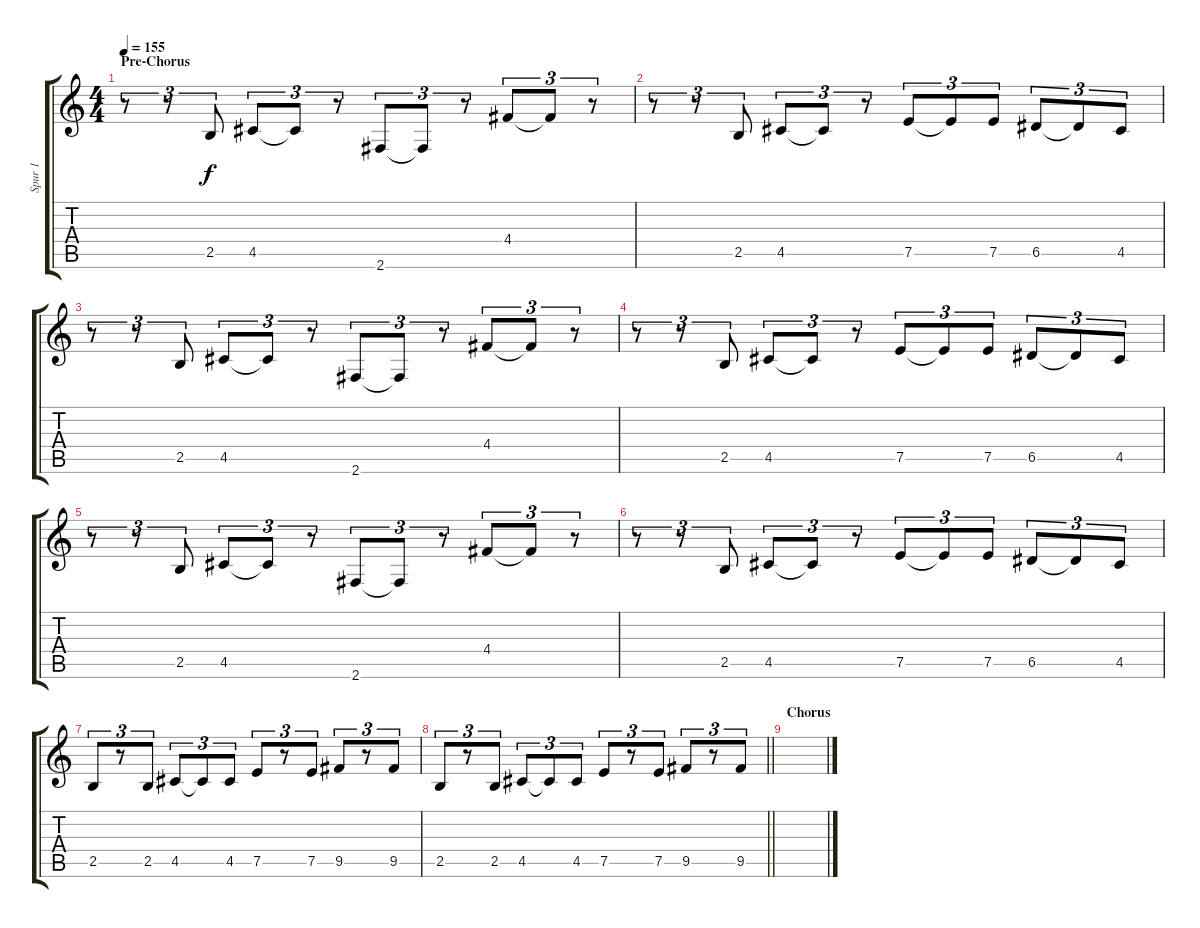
\track ("Spur 1" "Spur 1") {instrument overdrivenguitar}
\staff {score tabs}
\tuning (E4 B3 G3 D3 A2 E2) {hide}
\ts (4 4)
\section ("" "Pre-Chorus")
\tempo 155
\clef g2
\ks c
r.8{tu (3 2) dy f} r.8{tu (3 2)} 2.5.8{tu (3 2)} 4.5.8{tu (3 2)} 4.5{t}.8{tu (3 2)} r.8{tu (3 2)} 2.6.8{tu (3 2)} 2.6{t}.8{tu (3 2)} r.8{tu (3 2)} 4.4.8{tu (3 2)} 4.4{t}.8{tu (3 2)} r.8{tu (3 2)} |
r.8{tu (3 2)} r.8{tu (3 2)} 2.5.8{tu (3 2)} 4.5.8{tu (3 2)} 4.5{t}.8{tu (3 2)} r.8{tu (3 2)} 7.5.8{tu (3 2)} 7.5{t}.8{tu (3 2)} 7.5.8{tu (3 2)} 6.5.8{tu (3 2)} 6.5{t}.8{tu (3 2)} 4.5.8{tu (3 2)} |
r.8{tu (3 2)} r.8{tu (3 2)} 2.5.8{tu (3 2)} 4.5.8{tu (3 2)} 4.5{t}.8{tu (3 2)} r.8{tu (3 2)} 2.6.8{tu (3 2)} 2.6{t}.8{tu (3 2)} r.8{tu (3 2)} 4.4.8{tu (3 2)} 4.4{t}.8{tu (3 2)} r.8{tu (3 2)} |
r.8{tu (3 2)} r.8{tu (3 2)} 2.5.8{tu (3 2)} 4.5.8{tu (3 2)} 4.5{t}.8{tu (3 2)} r.8{tu (3 2)} 7.5.8{tu (3 2)} 7.5{t}.8{tu (3 2)} 7.5.8{tu (3 2)} 6.5.8{tu (3 2)} 6.5{t}.8{tu (3 2)} 4.5.8{tu (3 2)} |
r.8{tu (3 2)} r.8{tu (3 2)} 2.5.8{tu (3 2)} 4.5.8{tu (3 2)} 4.5{t}.8{tu (3 2)} r.8{tu (3 2)} 2.6.8{tu (3 2)} 2.6{t}.8{tu (3 2)} r.8{tu (3 2)} 4.4.8{tu (3 2)} 4.4{t}.8{tu (3 2)} r.8{tu (3 2)} |
r.8{tu (3 2)} r.8{tu (3 2)} 2.5.8{tu (3 2)} 4.5.8{tu (3 2)} 4.5{t}.8{tu (3 2)} r.8{tu (3 2)} 7.5.8{tu (3 2)} 7.5{t}.8{tu (3 2)} 7.5.8{tu (3 2)} 6.5.8{tu (3 2)} 6.5{t}.8{tu (3 2)} 4.5.8{tu (3 2)} |
2.5.8{tu (3 2)} r.8{tu (3 2)} 2.5.8{tu (3 2)} 4.5.8{tu (3 2)} 4.5{t}.8{tu (3 2)} 4.5.8{tu (3 2)} 7.5.8{tu (3 2)} r.8{tu (3 2)} 7.5.8{tu (3 2)} 9.5.8{tu (3 2)} r.8{tu (3 2)} 9.5.8{tu (3 2)} |
\barLineRight lightlight
2.5.8{tu (3 2)} r.8{tu (3 2)} 2.5.8{tu (3 2)} 4.5.8{tu (3 2)} 4.5{t}.8{tu (3 2)} 4.5.8{tu (3 2)} 7.5.8{tu (3 2)} r.8{tu (3 2)} 7.5.8{tu (3 2)} 9.5.8{tu (3 2)} r.8{tu (3 2)} 9.5.8{tu (3 2)} |
\section ("" "Chorus")
